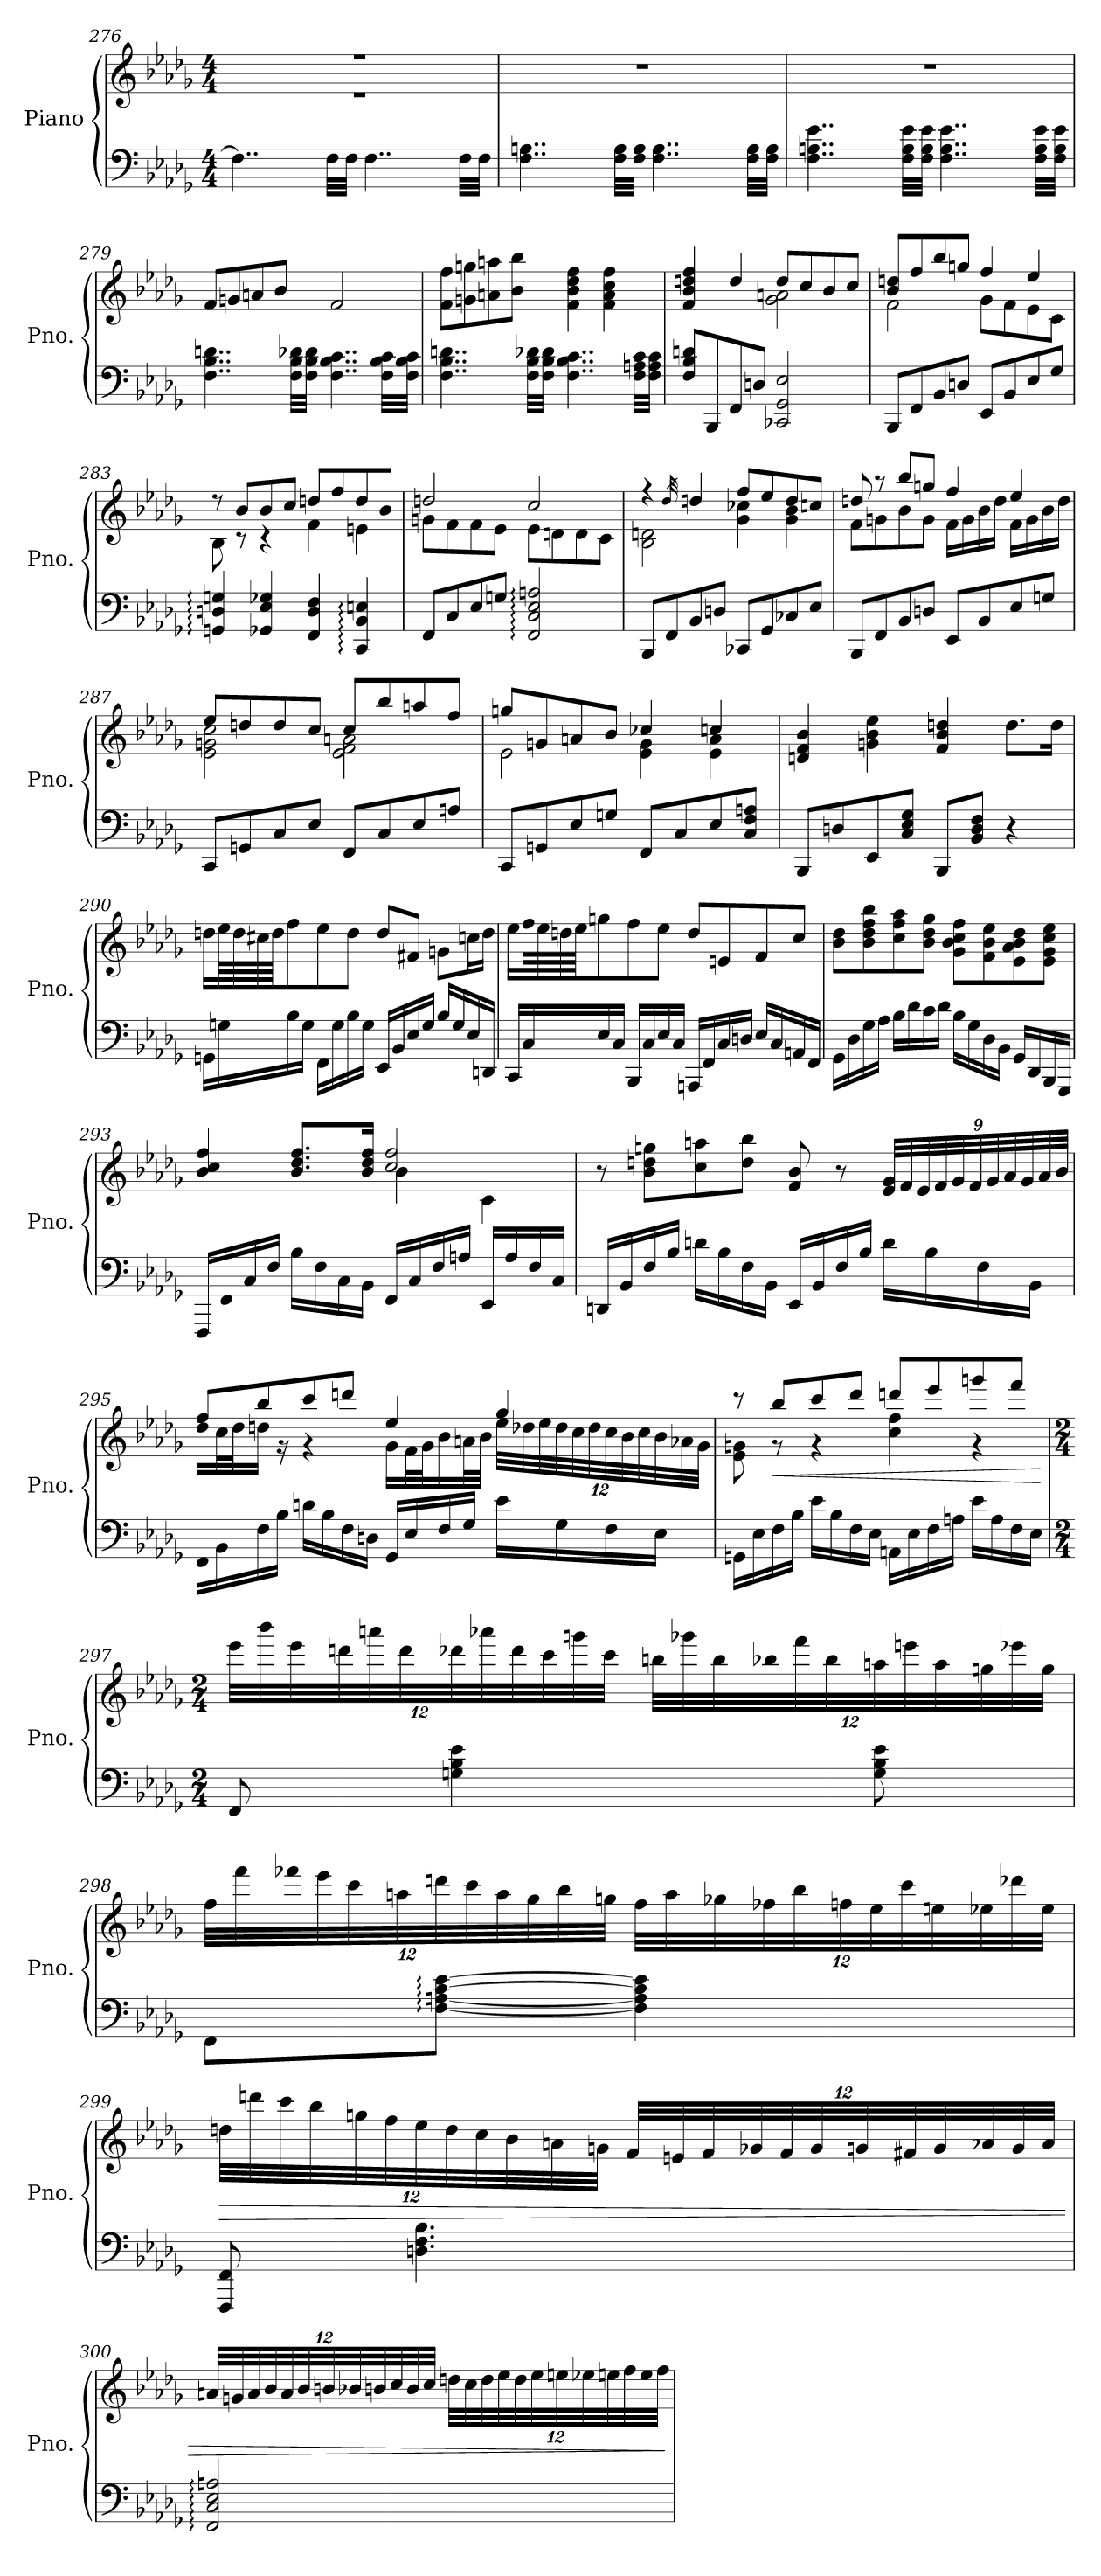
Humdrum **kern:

**kern	**kern	**dynam
*part1	*part1	*part1
*staff2	*staff1	*staff1/2
*I"Piano	*	*
*I'Pno.	*	*
!!LO:LB:g=z
*clefF4	*clefG2	*
*k[b-e-a-d-g-]	*k[b-e-a-d-g-]	*
*M4/4	*M4/4	*
=276	=276	=276
*	*^	*
4..F\]	1r	1r	.
32F\LLL	.	.	.
32F\JJJ	.	.	.
4..F\	.	.	.
32F\LLL	.	.	.
32F\JJJ	.	.	.
*	*v	*v	*
=277	=277	=277
4..F\ 4..An\	1r	.
32F\ 32A\LLL	.	.
32F\ 32A\JJJ	.	.
4..F\ 4..A\	.	.
32F\ 32A\LLL	.	.
32F\ 32A\JJJ	.	.
=278	=278	=278
4..F\ 4..An\ 4..e-\	1r	.
32F\ 32A\ 32e-\LLL	.	.
32F\ 32A\ 32e-\JJJ	.	.
4..F\ 4..A\ 4..e-\	.	.
32F\ 32A\ 32e-\LLL	.	.
32F\ 32A\ 32e-\JJJ	.	.
=279	=279	=279
4..F\ 4..B-\ 4..dn\	8f/L	.
.	8gn/	.
.	8an/	.
.	8b-/J	.
32F\ 32B-\ 32d-X\LLL	.	.
32F\ 32B-\ 32d-\JJJ	.	.
4..F\ 4..B-\ 4..c\	2f/	.
32F\ 32B-\ 32c\LLL	.	.
32F\ 32B-\ 32c\JJJ	.	.
!!LO:LB:g=z
=280	=280	=280
4..F\ 4..B-\ 4..dn\	8f\ 8ff\L	.
.	8gn\ 8ggn\	.
.	8an\ 8aan\	.
.	8b-\ 8bb-\J	.
32F\ 32B-\ 32d-X\LLL	.	.
32F\ 32B-\ 32d-\JJJ	.	.
4..F\ 4..B-\ 4..c\	4f\ 4b-\ 4dd-\ 4ff\	.
.	4f\ 4a\ 4cc\ 4ff\	.
32F\ 32An\ 32c\LLL	.	.
32F\ 32A\ 32c\JJJ	.	.
=281	=281	=281
*	*^	*
8F/ 8B-/ 8dn/L	4f/ 4b-/ 4ddn/ 4ff/	2ryy	.
8BBB-/	.	.	.
8FF/	4dd/	.	.
8Dn/J	.	.	.
2CC-X/ 2GG-/ 2E-/	8dd/L	2g-\ 2an\	.
.	8cc/	.	.
.	8b-/	.	.
.	8cc/J	.	.
=282	=282	=282	=282
8BBB-/L	8b-/ 8ddn/L	2f\	.
8FF/	8ff/	.	.
8BB-/	8bb-/	.	.
8Dn/J	8ggn/J	.	.
8EE-/L	4ff/	8g-\L	.
8BB-/	.	8f\	.
8E-/	4ee-/	8e-\	.
8G-/J	.	8c\J	.
!!LO:LB:g=z	!!
=283	=283	=283	=283
4GGn/: 4Dn/: 4Gn/:	8r	8B-\	.
.	8b-/L	8r	.
4GG-X/ 4E-/ 4G-X/	8b-/	4r	.
.	8cc/J	.	.
4FF/ 4D/ 4F/	8ddn/L	4f\	.
.	8ff/	.	.
4CC/: 4BB-/: 4En/:	8dd/	4en\	.
.	8b-/J	.	.
=284	=284	=284	=284
8FF/L	2ddn/	8gn\L	.
8C/	.	8f\	.
8E-/	.	8f\	.
8Gn/J	.	8e-\J	.
2FF/: 2C/: 2E-/: 2An/:	2cc/	8e-\L	.
.	.	8dn\	.
.	.	8d\	.
.	.	8c\J	.
=285	=285	=285	=285
8BBB-/L	4r	2B-\ 2dn\	.
8FF/	.	.	.
.	32qdd-/	.	.
8BB-/	4ddn/	.	.
8Dn/J	.	.	.
8CC-X/L	8ff/L	4g-\ 4cc-X\	.
8GG-/	8ee-/	.	.
8C-X/	8dd/	4g-\ 4b-\	.
8E-/J	8ccn/J	.	.
!!LO:PB:g=z	!!
=286	=286	=286	=286
8BBB-/L	8ddn/	8f\L	.
8FF/	8r	8gn\	.
8BB-/	8bb-/L	8b-\	.
8Dn/J	8ggn/J	8g\J	.
8EE-/L	4ff/	16f\LL	.
.	.	16g\	.
8BB-/	.	16b-\	.
.	.	16dd\JJ	.
8E-/	4ee-/	16f\LL	.
.	.	16g\	.
8Gn/J	.	16b-\	.
.	.	16dd\JJ	.
=287	=287	=287	=287
8CC/L	8ee-/L	2e-\ 2gn\ 2cc\	.
8GGn/	8ddn/	.	.
8C/	8dd/	.	.
8E-/J	8cc/J	.	.
8FF/L	8cc/L	2e-\ 2f\ 2an\	.
8C/	8bb-/	.	.
8E-/	8aan/	.	.
8An/J	8ff/J	.	.
=288	=288	=288	=288
8CC/L	8ggn/L	2e-\	.
8GGn/	8gn/	.	.
8E-/	8an/	.	.
8Gn/J	8b-/J	.	.
8FF/L	4cc-X/	4e-\ 4g\	.
8C/	.	.	.
8E-/	4ccn/	4e-\ 4a\	.
8C/ 8F/ 8An/J	.	.	.
*	*v	*v	*
!!LO:LB:g=z
=289	=289	=289
8BBB-/L	4dn/ 4f/ 4b-/	.
8Dn/	.	.
8EE-/	4gn\ 4b-\ 4ee-\	.
8C/ 8E-/ 8G-/J	.	.
8BBB-/L	4f/ 4b-/ 4ddn/	.
8BB-/ 8D/ 8F/J	.	.
4r	8.dd\L	.
.	16dd\Jk	.
=290	=290	=290
16GGn\LL	16ddn\LL	.
16Gn\	64ee-\LL	.
.	64dd\	.
.	64cc#X\	.
.	64dd\JJJ	.
16B-\	8ff\	.
16G\JJ	.	.
16FF\LL	8ee-\	.
16G\	.	.
16B-\	8dd\J	.
16G\JJ	.	.
16EE-/LL	8dd/L	.
16BB-/	.	.
16E-/	8f#X/J	.
16G/JJ	.	.
16B-/LL	8gn\L	.
16G/	.	.
16E-/	16ccn\L	.
16DDn/JJ	16dd\JJ	.
!!LO:LB:g=z
=291	=291	=291
16CC/LL	16ee-\LL	.
16C/	64ff\LL	.
.	64ee-\	.
.	64ddn\	.
.	64ee-\JJJ	.
16E-/	8ggn\	.
16C/JJ	.	.
16BBB-/LL	8ff\	.
16C/	.	.
16E-/	8ee-\J	.
16C/JJ	.	.
16AAAn/LL	8dd/L	.
16FF/	.	.
16C/	8en/	.
16Dn/JJ	.	.
16E-/LL	8f/	.
16C/	.	.
16AAn/	8cc/J	.
16FF/JJ	.	.
=292	=292	=292
16GG-\LL	8b-\ 8dd-\L	.
16D-\	.	.
16G-\	8b-\ 8dd-\ 8ff\ 8bb-\	.
16A-\JJ	.	.
16B-\LL	8cc\ 8ff\ 8aa-\	.
16d-\	.	.
16c\	8b-\ 8dd-\ 8gg-\J	.
16d-\JJ	.	.
16B-\LL	8g-\ 8b-\ 8cc\ 8ff\L	.
16G-\	.	.
16D-\	8f\ 8b-\ 8ee-\	.
16BB-\JJ	.	.
16GG-/LL	8e-\ 8a-\ 8b-\ 8dd-\	.
16DD-/	.	.
16BBB-/	8e-\ 8g-\ 8cc\ 8ee-\J	.
16GGG-/JJ	.	.
!!LO:LB:g=z
=293	=293	=293
*	*^	*
16FFF/LL	4b-/ 4cc/ 4ff/	2ryy	.
16FF/	.	.	.
16C/	.	.	.
16F/JJ	.	.	.
16B-\LL	8.b-/ 8.dd-/ 8.ff/L	.	.
16F\	.	.	.
16C\	.	.	.
16BB-\JJ	16b-/ 16dd-/ 16ff/Jk	.	.
16FF/LL	2cc/ 2ff/	4b-\	.
16C/	.	.	.
16F/	.	.	.
16An/JJ	.	.	.
16EE-/LL	.	4c\	.
16A/	.	.	.
16F/	.	.	.
16C/JJ	.	.	.
*	*v	*v	*
=294	=294	=294
16DDn/LL	8r	.
16BB-/	.	.
16F/	8b-\ 8ddn\ 8ggn\L	.
16B-/JJ	.	.
16dn\LL	8cc\ 8aan\	.
16B-\	.	.
16F\	8dd\ 8bb-\J	.
16BB-\JJ	.	.
16EE-/LL	8f/ 8b-/	.
16BB-/	.	.
16F/	8r	.
16B-/JJ	.	.
16d\LL	32e-/ 32g-/LLL	.
*	*Xbrackettup	*
.	48f/	.
.	48e-/	.
16B-\	.	.
.	48f/	.
.	48g-/	.
.	48f/	.
16F\	.	.
.	48g-/	.
.	48a-/	.
.	48g-/	.
16BB-\JJ	.	.
.	48a-/	.
.	32b-/JJJ	.
!!LO:LB:g=z
=295	=295	=295
*	*^	*
16FF\LL	8ff/L	16dd-\LL	.
16BB-\	.	32cc\L	.
.	.	32dd-\J	.
16F\	8bb-/	16ddn\JJ	.
16B-\JJ	.	16r	.
16dn\LL	8ccc/	4r	.
16B-\	.	.	.
16F\	8dddn/J	.	.
16Dn\JJ	.	.	.
16GG-/LL	4ee-/	16g-\LL	.
16E-/	.	32f\L	.
.	.	32g-\J	.
16F/	.	16b-\	.
16G-/JJ	.	32an\L	.
.	.	32b-\JJJ	.
16e-\LL	4gg-/	48ee-\LLL	.
.	.	48dd-X\	.
.	.	48ee-\	.
16G-\	.	48dd-\	.
.	.	48cc\	.
.	.	48dd-\	.
16F\	.	48cc\	.
.	.	48b-\	.
.	.	48cc\	.
16E-\JJ	.	48b-\	.
.	.	48a-X\	.
.	.	48g-\JJJ	.
!!LO:PB:g=z	!!
=296	=296	=296	=296
16GGn\LL	8r	8e-\ 8gn\	.
16E-\	.	.	.
!	!	!	!LO:HP:b
16F\	8bb-/L	8r	<
16B-\JJ	.	.	.
16e-\LL	8ccc/	4r	.
16B-\	.	.	.
16F\	8ddd-/J	.	.
16E-\JJ	.	.	.
16AAn\LL	8dddn/L	4cc\ 4ff\	.
16E-\	.	.	.
16F\	8eee-/	.	.
16An\JJ	.	.	.
16e-\LL	8gggn/	4r	.
16A\	.	.	.
16F\	8fff/J	.	.
16E-\JJ	.	.	.
*	*v	*v	*
.	.	[
!!LO:LB:g=z
=297	=297	=297
*M2/4	*M2/4	*
8FF/	48eee-\LLL	.
.	48bbb-\	.
.	48eee-\	.
.	48dddn\	.
.	48aaan\	.
.	48ddd\	.
4Gn\ 4B-\ 4e-\	48ddd-X\	.
.	48aaa-X\	.
.	48ddd-\	.
.	48ccc\	.
.	48gggn\	.
.	48ccc\JJJ	.
.	48bbn\LLL	.
.	48ggg-X\	.
.	48bb\	.
.	48bb-X\	.
.	48fff\	.
.	48bb-\	.
8G\ 8B-\ 8e-\	48aan\	.
.	48eeen\	.
.	48aa\	.
.	48ggn\	.
.	48eee-X\	.
.	48gg\JJJ	.
!!LO:LB:g=z
=298	=298	=298
8FF\L	48ff\LLL	.
.	48fff\	.
.	48fff-X\	.
.	48eee-\	.
.	48ccc\	.
.	48aan\	.
[8F\: [8An\: [8c\: [8e-\:J	48dddn\	.
.	48ccc\	.
.	48aa\	.
.	48gg-\	.
.	48bb-\	.
.	48ggn\JJJ	.
4F\] 4A\] 4c\] 4e-\]	48ff\LLL	.
.	48aa\	.
.	48gg-X\	.
.	48ff-X\	.
.	48bb-\	.
.	48ffn\	.
.	48ee-\	.
.	48ccc\	.
.	48een\	.
.	48ee-X\	.
.	48ddd-X\	.
.	48ee-\JJJ	.
!!LO:LB:g=z
=299	=299	=299
!	!	!LO:HP:b
8FFF/ 8FF/	48ddn\LLL	>
.	48dddn\	.
.	48ccc\	.
.	48bb-\	.
.	48ggn\	.
.	48ff\	.
4.Dn\ 4.F\ 4.B-\	48ee-\	.
.	48dd\	.
.	48cc\	.
.	48b-\	.
.	48an\	.
.	48gn\JJJ	.
.	48f/LLL	.
.	48en/	.
.	48f/	.
.	48g-X/	.
.	48f/	.
.	48g-/	.
.	48gn/	.
.	48f#X/	.
.	48g/	.
.	48a-X/	.
.	48g/	.
.	48a-/JJJ	.
!!LO:LB:g=z
=300	=300	=300
2FF/: 2C/: 2E-/: 2An/:	48an/LLL	.
.	48gn/	.
.	48a/	.
.	48b-/	.
.	48a/	.
.	48b-/	.
.	48bn/	.
.	48b-X/	.
.	48bn/	.
.	48cc/	.
.	48b/	.
.	48cc/JJJ	.
.	48ddn\LLL	.
.	48cc\	.
.	48dd\	.
.	48ee-\	.
.	48dd\	.
.	48ee-\	.
.	48een\	.
.	48ee-X\	.
.	48een\	.
.	48ff\	.
.	48ee\	.
.	48ff\JJJ	.
.	.	]
=	=	=
*-	*-	*-
